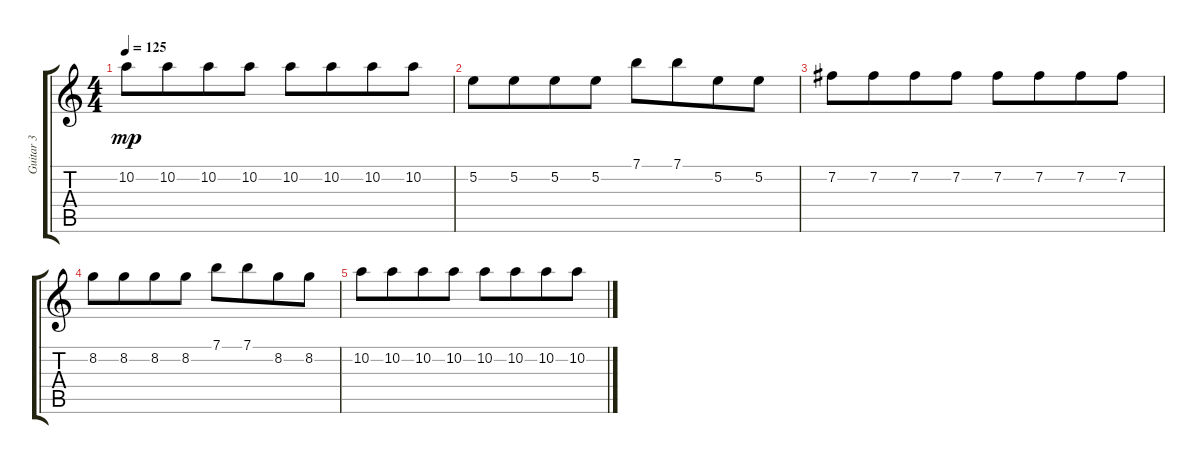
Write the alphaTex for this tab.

\track ("Guitar 3" "Guitar 3") {instrument electricguitarclean}
\staff {score tabs}
\tuning (E4 B3 G3 D3 A2 E2) {hide}
\ts (4 4)
\tempo 125
\clef g2
\ks c
10.2.8{dy mp} 10.2.8{beam merge} 10.2.8 10.2.8 10.2.8 10.2.8{beam merge} 10.2.8 10.2.8 |
5.2.8 5.2.8{beam merge} 5.2.8 5.2.8 7.1.8 7.1.8{beam merge} 5.2.8 5.2.8 |
7.2.8 7.2.8{beam merge} 7.2.8 7.2.8 7.2.8 7.2.8{beam merge} 7.2.8 7.2.8 |
8.2.8 8.2.8{beam merge} 8.2.8 8.2.8 7.1.8 7.1.8{beam merge} 8.2.8 8.2.8 |
10.2.8 10.2.8{beam merge} 10.2.8 10.2.8 10.2.8 10.2.8{beam merge} 10.2.8 10.2.8
